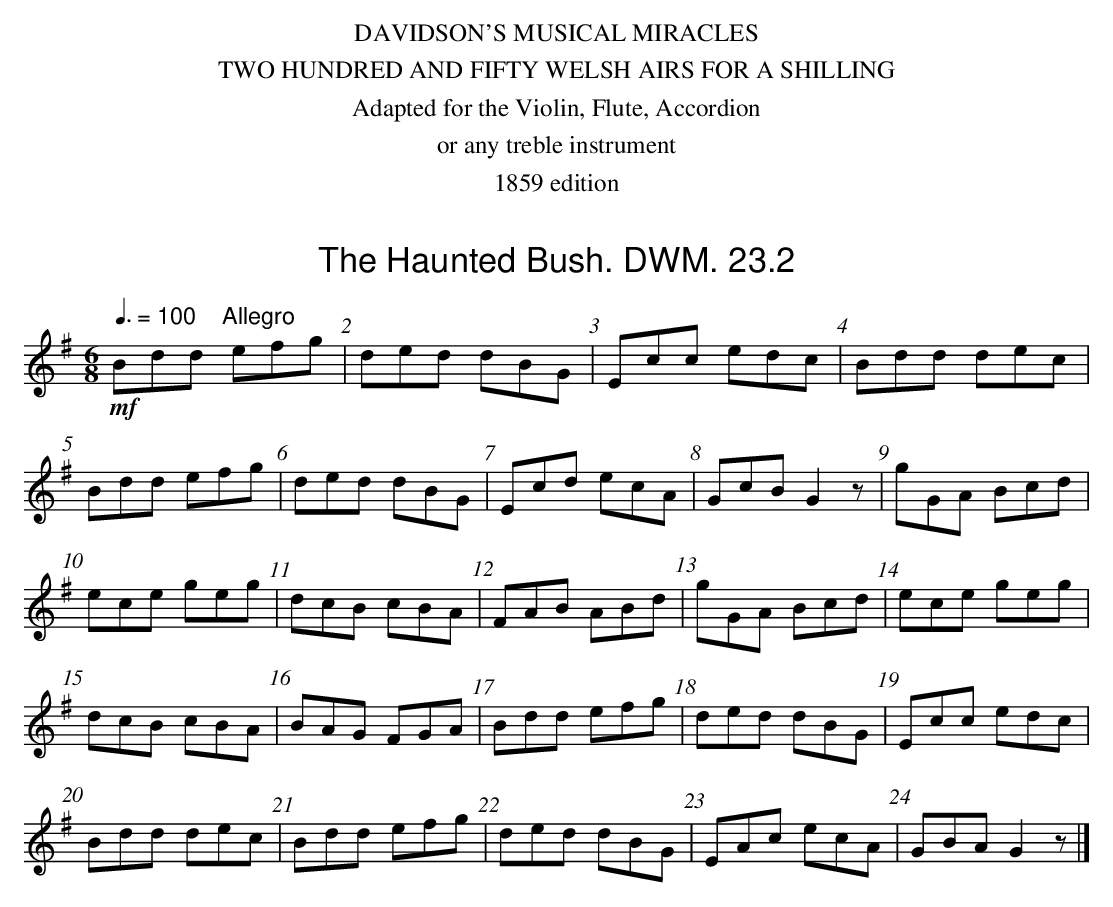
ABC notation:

X:1
T:Haunted Bush. DWM. 23.2, The
M:6/8
L:1/8
Q:3/8=100 "    Allegro"
K:G
!mf!Bdd efg|ded dBG|Ecc edc|Bdd dec|
Bdd efg|ded dBG|Ecd ecA|GcB G2z|gGA Bcd|
ece geg|dcB cBA|FAB ABd|gGA Bcd| ece geg|
dcB cBA|BAG FGA|Bdd efg|ded dBG|Ecc edc|
Bdd dec|Bdd efg|ded dBG|EAc ecA|GBA G2z|]
